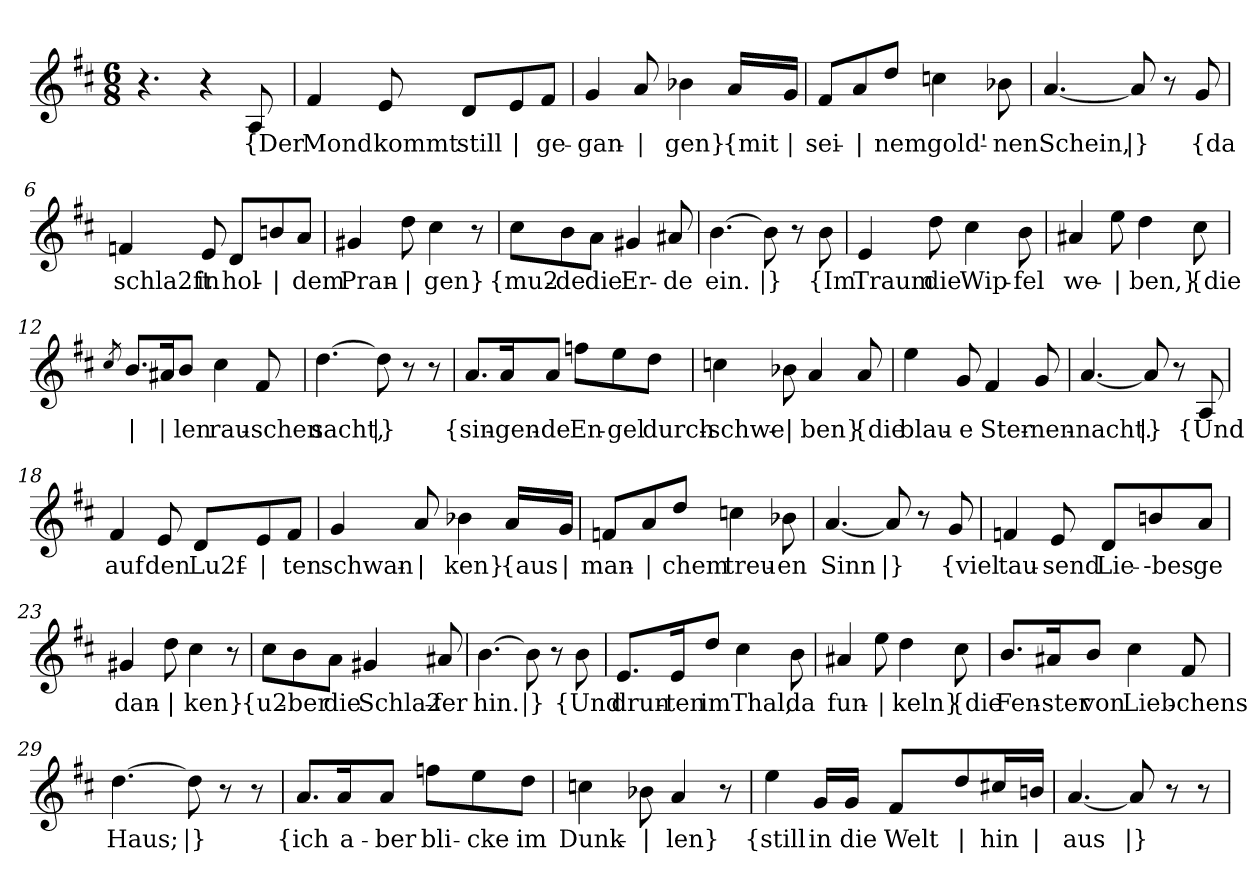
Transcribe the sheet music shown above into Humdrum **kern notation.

**kern	**text
*part1	*part1
*staff1	*staff1
*clefG2	*
*k[f#c#]	*
*M6/8	*
=1	=1
4.r	.
4r	.
!	!LO:LY:b
8A/	{Der
=2	=2
!	!LO:LY:b
4f#/	Mond
!	!LO:LY:b
8e/	kommt
!	!LO:LY:b
8d/L	still
!	!LO:LY:b
8e/	|
!	!LO:LY:b
8f#/J	ge-
=3	=3
!	!LO:LY:b
4g/	-gan-
!	!LO:LY:b
8a/	|
!	!LO:LY:b
4b-X\	-gen}
!	!LO:LY:b
16a/LL	{mit
!	!LO:LY:b
16g/JJ	|
=4	=4
!	!LO:LY:b
8f#/L	sei-
!	!LO:LY:b
8a/	|
!	!LO:LY:b
8dd/J	-nem
!	!LO:LY:b
4ccn\	gold'-
!	!LO:LY:b
8b-X\	-nen
=5	=5
!	!LO:LY:b
[4.a/	Schein,
!	!LO:LY:b
8a/]	|}
8r	.
!	!LO:LY:b
8g/	{da
!!LO:LB:g=z
=6	=6
!	!LO:LY:b
4fn/	schla2ft
!	!LO:LY:b
8e/	in
!	!LO:LY:b
8d/L	hol-
!	!LO:LY:b
8bn/	|
!	!LO:LY:b
8a/J	-dem
=7	=7
!	!LO:LY:b
4g#X/	Pran-
!	!LO:LY:b
8dd\	|
!	!LO:LY:b
4cc#\	-gen}
8r	.
=8	=8
!	!LO:LY:b
8cc#\L	{mu2-
!	!LO:LY:b
8b\	-de
!	!LO:LY:b
8a\J	die
!	!LO:LY:b
4g#X/	Er-
!	!LO:LY:b
8a#X/	-de
=9	=9
!	!LO:LY:b
[4.b\	ein.
!	!LO:LY:b
8b\]	|}
8r	.
!	!LO:LY:b
8b\	{Im
=10	=10
!	!LO:LY:b
4e/	Traum
!	!LO:LY:b
8dd\	die
!	!LO:LY:b
4cc#\	Wip-
!	!LO:LY:b
8b\	-fel
!!LO:LB:g=z
=11	=11
!	!LO:LY:b
4a#X/	we-
!	!LO:LY:b
8ee\	|
!	!LO:LY:b
4dd\	-ben,}
!	!LO:LY:b
8cc#\	{die
=12	=12
8qcc#/	.
!	!LO:LY:b
8.b/L	|
!	!LO:LY:b
16a#X/K	|
!	!LO:LY:b
8b/J	-len
!	!LO:LY:b
4cc#\	rau-
!	!LO:LY:b
8f#/	-schen
=13	=13
!	!LO:LY:b
[4.dd\	sacht,
!	!LO:LY:b
8dd\]	|}
8r	.
8r	.
=14	=14
!	!LO:LY:b
8.a/L	{sin-
!	!LO:LY:b
16a/K	-gen-
!	!LO:LY:b
8a/J	-de
!	!LO:LY:b
8ffn\L	En-
!	!LO:LY:b
8ee\	-gel
!	!LO:LY:b
8dd\J	durch-
!!LO:LB:g=z
=15	=15
!	!LO:LY:b
4ccn\	-schwe-
!	!LO:LY:b
8b-X\	|
!	!LO:LY:b
4a/	-ben}
!	!LO:LY:b
8a/	{die
=16	=16
!	!LO:LY:b
4ee\	blau-
!	!LO:LY:b
8g/	-e
!	!LO:LY:b
4f#/	Ster-
!	!LO:LY:b
8g/	-nen-
=17	=17
!	!LO:LY:b
[4.a/	-nacht.
!	!LO:LY:b
8a/]	|}
8r	.
!	!LO:LY:b
8A/	{Und
=18	=18
!	!LO:LY:b
4f#/	auf
!	!LO:LY:b
8e/	den
!	!LO:LY:b
8d/L	Lu2f-
!	!LO:LY:b
8e/	|
!	!LO:LY:b
8f#/J	-ten
=19	=19
!	!LO:LY:b
4g/	schwan-
!	!LO:LY:b
8a/	|
!	!LO:LY:b
4b-X\	-ken}
!	!LO:LY:b
16a/LL	{aus
!	!LO:LY:b
16g/JJ	|
!!LO:LB:g=z
=20	=20
!	!LO:LY:b
8fn/L	man-
!	!LO:LY:b
8a/	|
!	!LO:LY:b
8dd/J	-chem
!	!LO:LY:b
4ccn\	treu-
!	!LO:LY:b
8b-X\	-en
=21	=21
!	!LO:LY:b
[4.a/	Sinn
!	!LO:LY:b
8a/]	|}
8r	.
!	!LO:LY:b
8g/	{viel
=22	=22
!	!LO:LY:b
4fn/	tau-
!	!LO:LY:b
8e/	-send
!	!LO:LY:b
8d/L	Lie-
!	!LO:LY:b
8bn/	--bes
!	!LO:LY:b
8a/J	-ge
=23	=23
!	!LO:LY:b
4g#X/	-dan-
!	!LO:LY:b
8dd\	|
!	!LO:LY:b
4cc#\	-ken}
8r	.
=24	=24
!	!LO:LY:b
8cc#\L	{u2-
!	!LO:LY:b
8b\	-ber
!	!LO:LY:b
8a\J	die
!	!LO:LY:b
4g#X/	Schla2-
!	!LO:LY:b
8a#X/	-fer
!!LO:LB:g=z
=25	=25
!	!LO:LY:b
[4.b\	hin.
!	!LO:LY:b
8b\]	|}
8r	.
!	!LO:LY:b
8b\	{Und
=26	=26
!	!LO:LY:b
8.e/L	drun-
!	!LO:LY:b
16e/K	-ten
!	!LO:LY:b
8dd/J	im
!	!LO:LY:b
4cc#\	Thal,
!	!LO:LY:b
8b\	da
=27	=27
!	!LO:LY:b
4a#X/	fun-
!	!LO:LY:b
8ee\	|
!	!LO:LY:b
4dd\	keln}
!	!LO:LY:b
8cc#\	{die
=28	=28
!	!LO:LY:b
8.b/L	Fen-
!	!LO:LY:b
16a#X/K	-ster
!	!LO:LY:b
8b/J	von
!	!LO:LY:b
4cc#\	Lieb-
!	!LO:LY:b
8f#/	-chens
=29	=29
!	!LO:LY:b
[4.dd\	Haus;
!	!LO:LY:b
8dd\]	|}
8r	.
8r	.
!!LO:LB:g=z
=30	=30
!	!LO:LY:b
8.a/L	{ich
!	!LO:LY:b
16a/K	a-
!	!LO:LY:b
8a/J	-ber
!	!LO:LY:b
8ffn\L	bli-
!	!LO:LY:b
8ee\	-cke
!	!LO:LY:b
8dd\J	im
=31	=31
!	!LO:LY:b
4ccn\	Dunk-
!	!LO:LY:b
8b-X\	|
!	!LO:LY:b
4a/	-len}
8r	.
=32	=32
!	!LO:LY:b
4ee\	{still
!	!LO:LY:b
16g/LL	in
!	!LO:LY:b
16g/JJ	die
!	!LO:LY:b
8f#/L	Welt
!	!LO:LY:b
8dd/	|
!	!LO:LY:b
16cc#X/L	hin
!	!LO:LY:b
16bn/JJ	|
=33	=33
!	!LO:LY:b
[4.a/	-aus
!	!LO:LY:b
8a/]	|}
8r	.
8r	.
=	=
*-	*-
